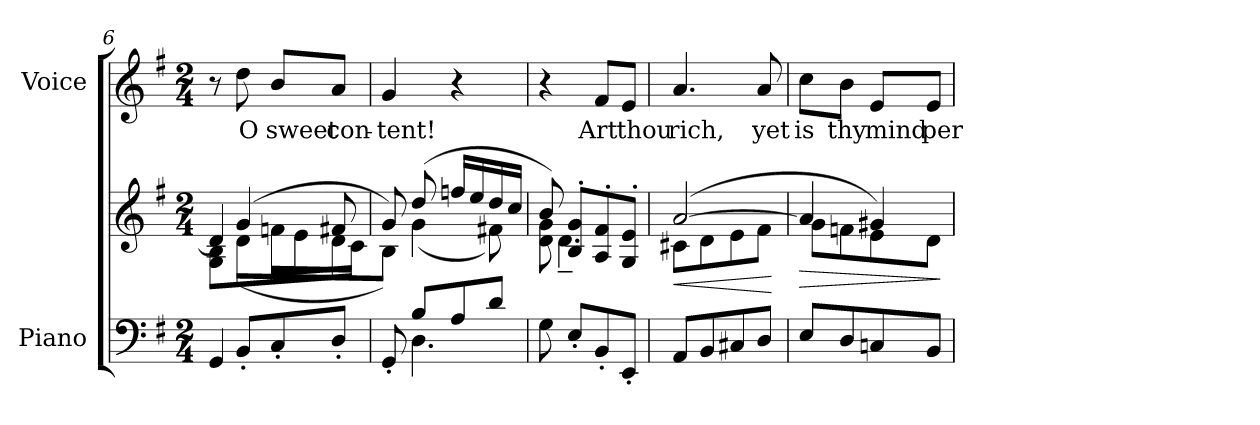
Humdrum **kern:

**kern	**kern	**dynam	**kern	**text
*part2	*part2	*part2	*part1	*part1
*staff3	*staff2	*staff2/3	*staff1	*staff1
*I"Piano	*	*	*I"Voice	*
*I'Pno	*	*	*	*
*clefF4	*clefG2	*	*clefG2	*
*k[f#]	*k[f#]	*	*k[f#]	*
*M2/4	*M2/4	*	*M2/4	*
=6	=6	=6	=6	=6
*	*^	*	*	*
8GG/J	8d/J]	8G\ 8B\J	.	8r	.
8BB'/L	(4g/	(8d\L	.	8dd\	O
8C'/	.	16fn\L	.	8b/L	sweet
.	.	16e\	.	.	.
8D'/J	8f#X/	16d\	.	8a/J	con-
.	.	16c\J	.	.	.
=7	=7	=7	=7	=7	=7
*^	*	*	*	*	*
8GG'/	8ryy	8g/)	8B\J)	.	4g/	-tent!
8B/L	4.D\	(8dd/	(4g\	.	.	.
8A/	.	16ffn/LL	.	.	4r	.
.	.	16ee/	.	.	.	.
8d/J	.	16dd/	8f#X\)	.	.	.
.	.	16cc/JJ	.	.	.	.
*v	*v	*	*	*	*	*
=8	=8	=8	=8	=8	=8
8G\	8b/)	8d\ 8g\	.	4r	.
8E'/L	8B/' 8g/'L	4.d~\	.	.	.
8BB'/	8A/' 8f#/'	.	.	8f#/L	Art
8EE'/J	8G/' 8e/'J	.	.	8e/J	thou
=9	=9	=9	=9	=9	=9
!	!	!	!LO:HP:b	!	!
8AA/L	([2a/	8c#X\L	<	4.a/	rich,
8BB/	.	8d\	.	.	.
8C#X/	.	8e\	.	.	.
8D/J	.	8f#\J	.	8a/	yet
*	*v	*v	*	*	*
.	.	[	.	.
=10	=10	=10	=10	=10
!	!	!LO:HP:b	!	!
*	*^	*	*	*
8E/L	4a/]	8g\L	>	8cc\L	is
8D/	.	8fn\	.	8b\J	thy
8Cn/	4g#X/)	8e\	.	8e/L	mind
8BB/J	.	8d\J	.	8e/J	per-
*	*v	*v	*	*	*
.	.	]	.	.
=	=	=	=	=
*-	*-	*-	*-	*-
